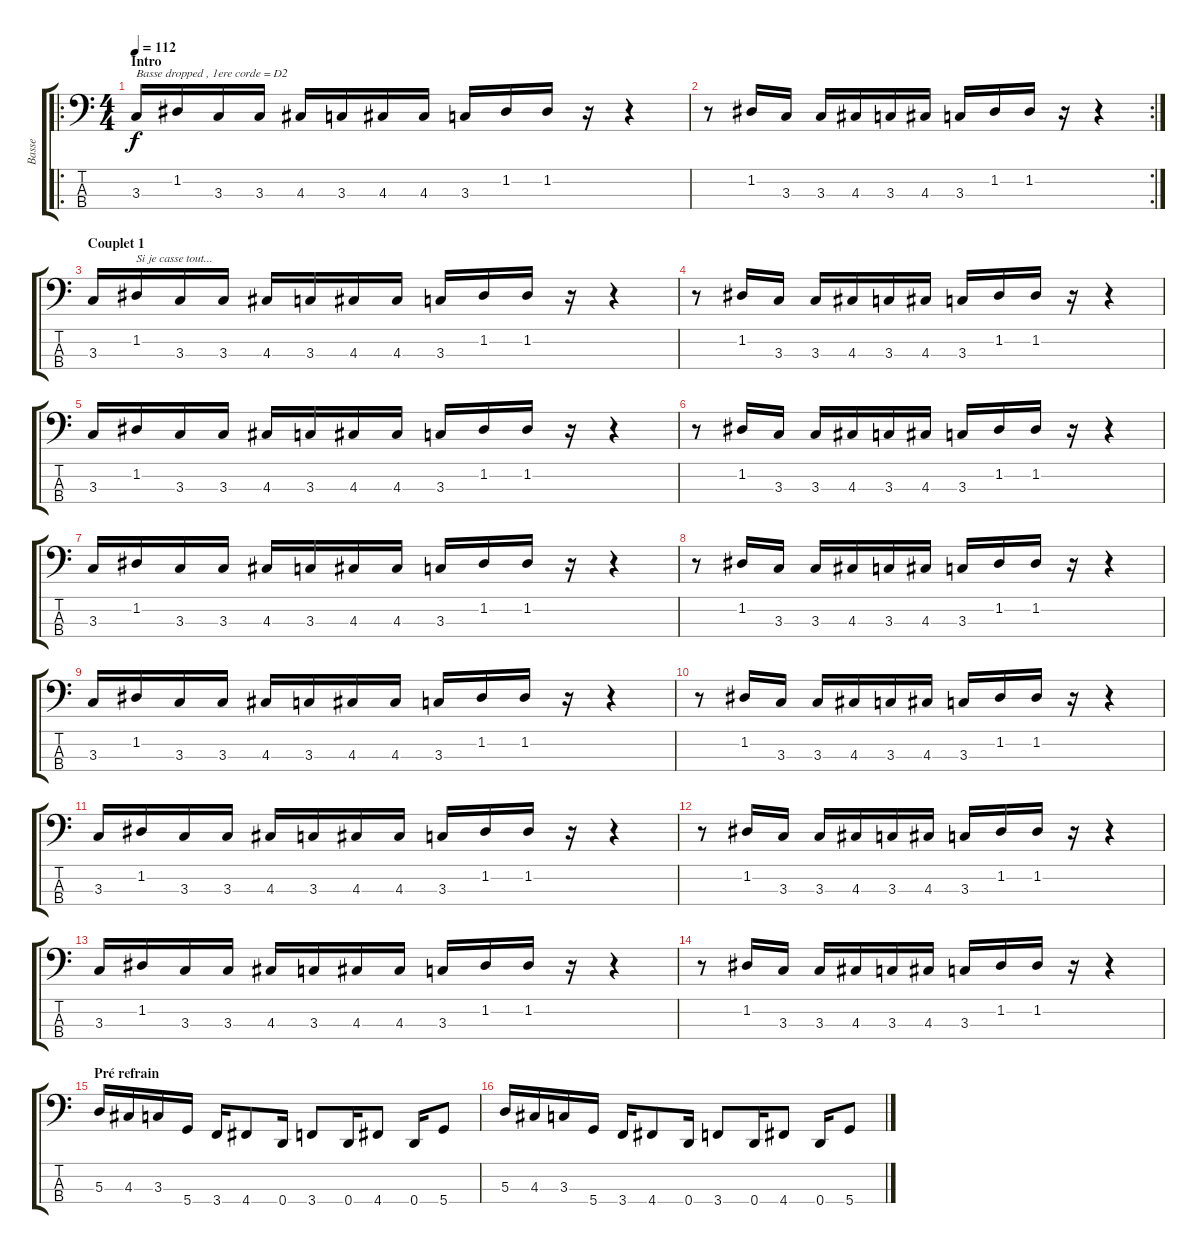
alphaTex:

\track ("Basse" "Basse") {instrument electricbassfinger}
\staff {score tabs}
\tuning (G2 D2 A1 D1) {hide}
\ro
\ts (4 4)
\section ("" "Intro")
\tempo 112
\clef f4
\ks c
3.3.16{txt "Basse dropped , 1ere corde = D2" dy f instrument electricbassfinger} 1.2.16 3.3.16 3.3.16 4.3.16 3.3.16 4.3.16 4.3.16 3.3.16 1.2.16 1.2.16 r.16 r.4 |
\rc 2
r.8 1.2.16 3.3.16 3.3.16 4.3.16 3.3.16 4.3.16 3.3.16 1.2.16 1.2.16 r.16 r.4 |
\section ("" "Couplet 1")
3.3.16 1.2.16{txt "Si je casse tout..."} 3.3.16 3.3.16 4.3.16 3.3.16 4.3.16 4.3.16 3.3.16 1.2.16 1.2.16 r.16 r.4 |
r.8 1.2.16 3.3.16 3.3.16 4.3.16 3.3.16 4.3.16 3.3.16 1.2.16 1.2.16 r.16 r.4 |
3.3.16 1.2.16 3.3.16 3.3.16 4.3.16 3.3.16 4.3.16 4.3.16 3.3.16 1.2.16 1.2.16 r.16 r.4 |
r.8 1.2.16 3.3.16 3.3.16 4.3.16 3.3.16 4.3.16 3.3.16 1.2.16 1.2.16 r.16 r.4 |
3.3.16 1.2.16 3.3.16 3.3.16 4.3.16 3.3.16 4.3.16 4.3.16 3.3.16 1.2.16 1.2.16 r.16 r.4 |
r.8 1.2.16 3.3.16 3.3.16 4.3.16 3.3.16 4.3.16 3.3.16 1.2.16 1.2.16 r.16 r.4 |
3.3.16 1.2.16 3.3.16 3.3.16 4.3.16 3.3.16 4.3.16 4.3.16 3.3.16 1.2.16 1.2.16 r.16 r.4 |
r.8 1.2.16 3.3.16 3.3.16 4.3.16 3.3.16 4.3.16 3.3.16 1.2.16 1.2.16 r.16 r.4 |
3.3.16 1.2.16 3.3.16 3.3.16 4.3.16 3.3.16 4.3.16 4.3.16 3.3.16 1.2.16 1.2.16 r.16 r.4 |
r.8 1.2.16 3.3.16 3.3.16 4.3.16 3.3.16 4.3.16 3.3.16 1.2.16 1.2.16 r.16 r.4 |
3.3.16 1.2.16 3.3.16 3.3.16 4.3.16 3.3.16 4.3.16 4.3.16 3.3.16 1.2.16 1.2.16 r.16 r.4 |
r.8 1.2.16 3.3.16 3.3.16 4.3.16 3.3.16 4.3.16 3.3.16 1.2.16 1.2.16 r.16 r.4 |
\section ("" "Pré refrain")
5.3.16 4.3.16 3.3.16 5.4.16 3.4.16 4.4.8 0.4.16 3.4.8 0.4.16 4.4.8 0.4.16 5.4.8 |
5.3.16 4.3.16 3.3.16 5.4.16 3.4.16 4.4.8 0.4.16 3.4.8 0.4.16 4.4.8 0.4.16 5.4.8
